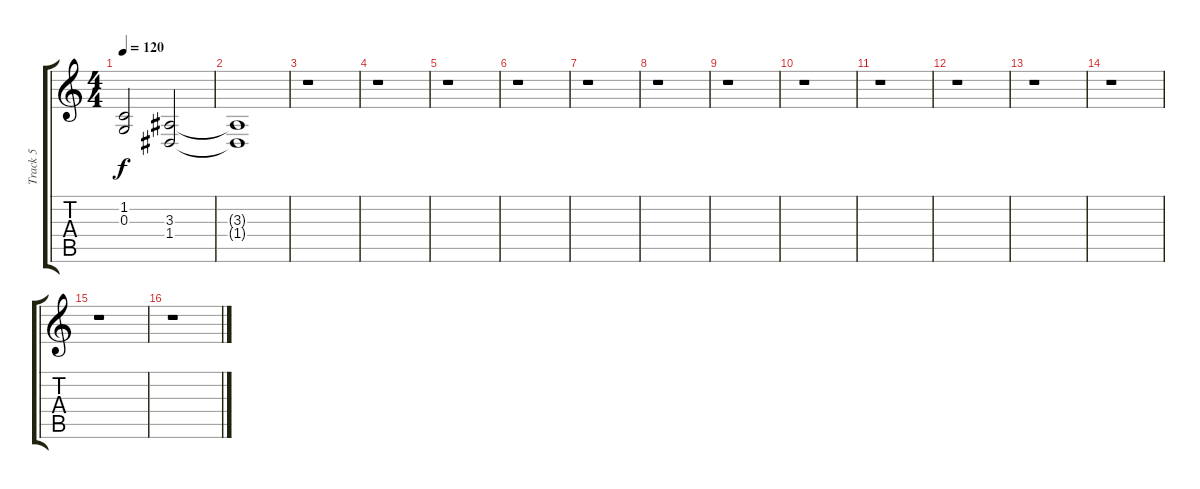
\track ("Track 5" "Track 5") {instrument choiraahs}
\staff {score tabs}
\tuning (E4 B3 G3 D3 A2 E2) {hide}
\ts (4 4)
\tempo 120
\clef g2
\ks c
(1.2{t} 0.3{t}).2{dy f} (3.3 1.4).2 |
(3.3{t} 1.4{t}).1 |
r.1 |
r.1 |
r.1 |
r.1 |
r.1 |
r.1 |
r.1 |
r.1 |
r.1 |
r.1 |
r.1 |
r.1 |
r.1 |
r.1
